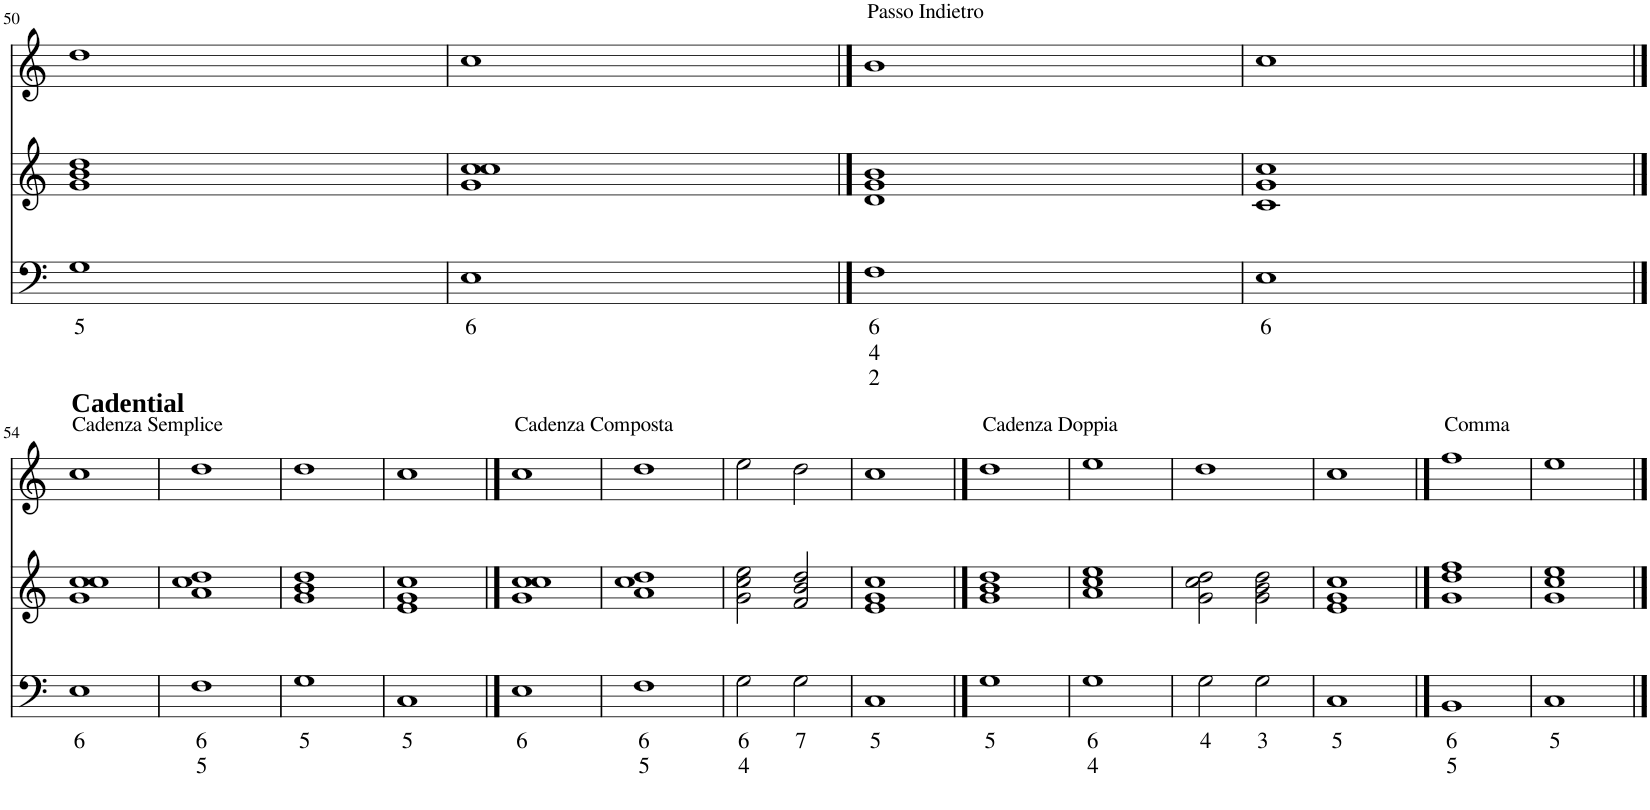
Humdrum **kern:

**kern	**text	**text	**text	**kern	**kern
*part3	*part3	*part3	*part3	*part2	*part1
*staff3	*staff3	*staff3	*staff3	*staff2	*staff1
*I"Piano	*	*	*	*I"Piano	*I"Piano
*I'Pno	*	*	*	*I'Pno	*I'Pno
!!LO:PB:g=z
*clefF4	*	*	*	*clefG2	*clefG2
*k[]	*	*	*	*k[]	*k[]
*M4/4	*	*	*	*M4/4	*M4/4
=50	=50	=50	=50	=50	=50
!	!LO:LY:b	!	!	!	!
1G	5	.	.	1g 1b 1dd	1dd
=51	=51	=51	=51	=51	=51
!	!LO:LY:b	!	!	!	!
1E	6	.	.	1g 1cc 1cc	1cc
==52	==52	==52	==52	==52	==52
!	!	!	!	!	!LO:TX:a:t=Passo Indietro
!	!LO:LY:b	!LO:LY:b	!LO:LY:b	!	!
1F	6	4	2	1d 1g 1b	1b
=53	=53	=53	=53	=53	=53
!	!LO:LY:b	!	!	!	!
1E	6	.	.	1c 1g 1cc	1cc
!!LO:LB:g=z
==54	==54	==54	==54	==54	==54
!	!	!	!	!	!LO:TX:a:t=Cadenza Semplice
!	!	!	!	!	!LO:TX:a:B:t=Cadential
!	!LO:LY:b	!	!	!	!
1E	6	.	.	1g 1cc 1cc	1cc
=55	=55	=55	=55	=55	=55
!	!LO:LY:b	!LO:LY:b	!	!	!
1F	6	5	.	1a 1cc 1dd	1dd
=56	=56	=56	=56	=56	=56
!	!LO:LY:b	!	!	!	!
1G	5	.	.	1g 1b 1dd	1dd
=57	=57	=57	=57	=57	=57
!	!LO:LY:b	!	!	!	!
1C	5	.	.	1e 1g 1cc	1cc
==58	==58	==58	==58	==58	==58
!	!	!	!	!	!LO:TX:a:t=Cadenza Composta
!	!LO:LY:b	!	!	!	!
1E	6	.	.	1g 1cc 1cc	1cc
=59	=59	=59	=59	=59	=59
!	!LO:LY:b	!LO:LY:b	!	!	!
1F	6	5	.	1a 1cc 1dd	1dd
=60	=60	=60	=60	=60	=60
!	!LO:LY:b	!LO:LY:b	!	!	!
2G\	6	4	.	2g\ 2cc\ 2ee\	2ee\
!	!LO:LY:b	!	!	!	!
2G\	7	.	.	2f/ 2b/ 2dd/	2dd\
=61	=61	=61	=61	=61	=61
!	!LO:LY:b	!	!	!	!
1C	5	.	.	1e 1g 1cc	1cc
==62	==62	==62	==62	==62	==62
!	!	!	!	!	!LO:TX:a:t=Cadenza Doppia
!	!LO:LY:b	!	!	!	!
1G	5	.	.	1g 1b 1dd	1dd
=63	=63	=63	=63	=63	=63
!	!LO:LY:b	!LO:LY:b	!	!	!
1G	6	4	.	1a 1cc 1ee	1ee
=64	=64	=64	=64	=64	=64
!	!LO:LY:b	!	!	!	!
2G\	4	.	.	2g\ 2cc\ 2dd\	1dd
!	!LO:LY:b	!	!	!	!
2G\	3	.	.	2g\ 2b\ 2dd\	.
=65	=65	=65	=65	=65	=65
!	!LO:LY:b	!	!	!	!
1C	5	.	.	1e 1g 1cc	1cc
==66	==66	==66	==66	==66	==66
!	!	!	!	!	!LO:TX:a:t=Comma
!	!LO:LY:b	!LO:LY:b	!	!	!
1BB	6	5	.	1g 1dd 1ff	1ff
=67	=67	=67	=67	=67	=67
!	!LO:LY:b	!	!	!	!
1C	5	.	.	1g 1cc 1ee	1ee
==	==	==	==	==	==
*-	*-	*-	*-	*-	*-
